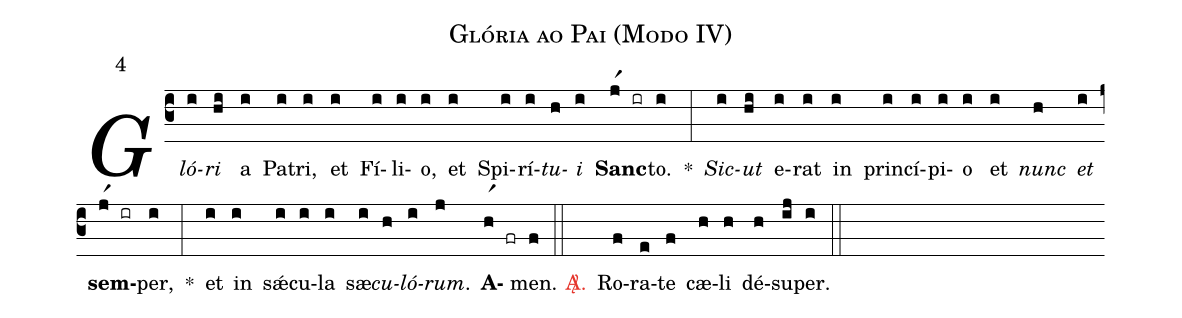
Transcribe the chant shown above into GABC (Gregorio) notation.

name: Glória ao Pai (Modo IV);
mode: 4;
%%
(c3)

<i>Gló</i>(i)<i>ri</i>(hi) a(i) Pa(i)tri,(i) et(i) Fí(i)li(i)o,(i) et(i) Spi(i)rí(i)<i>tu</i>(h)<i>i</i>(i) <b>Sanc</b>(jr1 ir)to.(i) *(:) <i>Sic</i>(i)<i>ut</i>(hi) e(i)rat(i) in(i) prin(i)cí(i)pi(i)o(i) et(i) <i>nunc</i>(h) <i>et</i>(i) <b>sem</b>(jr1 ir)per,(i) *(:) et(i) in(i) sǽ(i)cu(i)la(i)

sæ(i)<i>cu</i>(h)<i>ló</i>(i)<i>rum</i>.(j) <b>A</b>(hr1 fr)men.(f)

(::)

<c><sp>A/</sp>.</c>() Ro(f)ra(e)te(f) cæ(h)li(h) dé(h)su(ij)per.(i)

(::)
